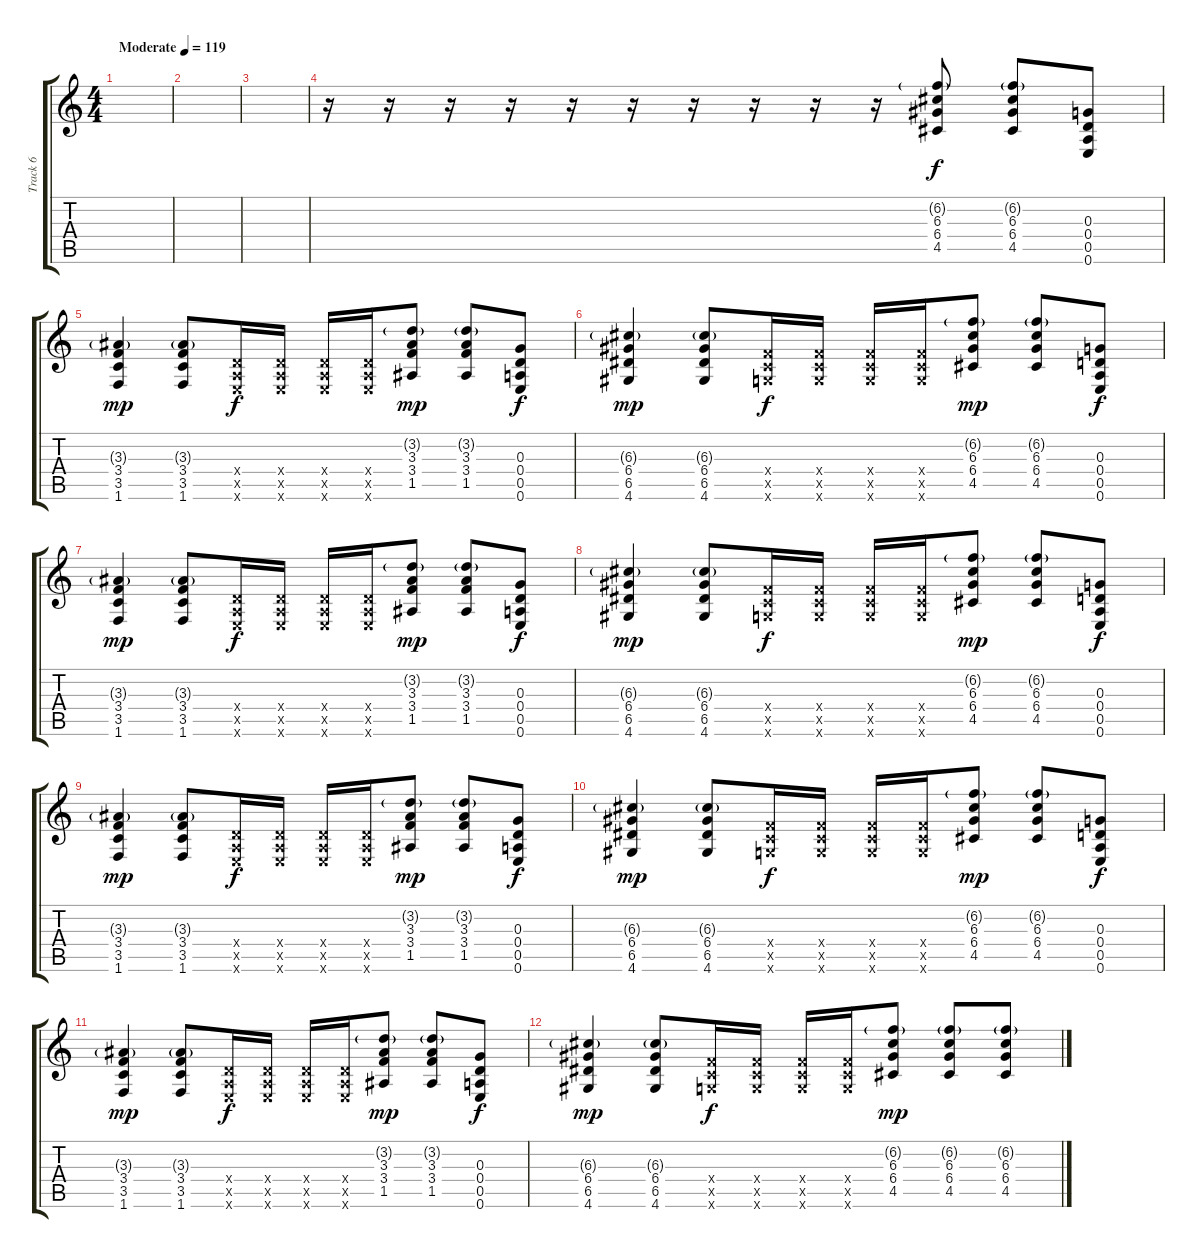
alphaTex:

\track ("Track 6" "Track 6") {instrument distortionguitar}
\staff {score tabs}
\tuning (E4 B3 G3 D3 A2 E2) {hide}
\ts (4 4)
\tempo (119 "Moderate")
\clef g2
\ks c
|
|
|
r.16 r.16 r.16 r.16 r.16 r.16 r.16 r.16 r.16 r.16 (6.2{g} 6.3 6.4 4.5).8 (6.2{g} 6.3 6.4 4.5).8 (0.3 0.4 0.5 0.6).8{dy f} |
(3.3{g} 3.4 3.5 1.6).4{dy mp} (3.3{g} 3.4 3.5 1.6).8 (0.4{x} 0.5{x} 0.6{x}).16{dy f} (0.4{x} 0.5{x} 0.6{x}).16 (0.4{x} 0.5{x} 0.6{x}).16 (0.4{x} 0.5{x} 0.6{x}).16 (3.2{g} 3.3 3.4 1.5).8{dy mp} (3.2{g} 3.3 3.4 1.5).8 (0.3 0.4 0.5 0.6).8{dy f} |
(6.3{g} 6.4 6.5 4.6).4{dy mp} (6.3{g} 6.4 6.5 4.6).8 (3.4{x} 3.5{x} 3.6{x}).16{dy f} (3.4{x} 3.5{x} 3.6{x}).16 (3.4{x} 3.5{x} 3.6{x}).16 (3.4{x} 3.5{x} 3.6{x}).16 (6.2{g} 6.3 6.4 4.5).8{dy mp} (6.2{g} 6.3 6.4 4.5).8 (0.3 0.4 0.5 0.6).8{dy f} |
(3.3{g} 3.4 3.5 1.6).4{dy mp} (3.3{g} 3.4 3.5 1.6).8 (0.4{x} 0.5{x} 0.6{x}).16{dy f} (0.4{x} 0.5{x} 0.6{x}).16 (0.4{x} 0.5{x} 0.6{x}).16 (0.4{x} 0.5{x} 0.6{x}).16 (3.2{g} 3.3 3.4 1.5).8{dy mp} (3.2{g} 3.3 3.4 1.5).8 (0.3 0.4 0.5 0.6).8{dy f} |
(6.3{g} 6.4 6.5 4.6).4{dy mp} (6.3{g} 6.4 6.5 4.6).8 (3.4{x} 3.5{x} 3.6{x}).16{dy f} (3.4{x} 3.5{x} 3.6{x}).16 (3.4{x} 3.5{x} 3.6{x}).16 (3.4{x} 3.5{x} 3.6{x}).16 (6.2{g} 6.3 6.4 4.5).8{dy mp} (6.2{g} 6.3 6.4 4.5).8 (0.3 0.4 0.5 0.6).8{dy f} |
(3.3{g} 3.4 3.5 1.6).4{dy mp} (3.3{g} 3.4 3.5 1.6).8 (0.4{x} 0.5{x} 0.6{x}).16{dy f} (0.4{x} 0.5{x} 0.6{x}).16 (0.4{x} 0.5{x} 0.6{x}).16 (0.4{x} 0.5{x} 0.6{x}).16 (3.2{g} 3.3 3.4 1.5).8{dy mp} (3.2{g} 3.3 3.4 1.5).8 (0.3 0.4 0.5 0.6).8{dy f} |
(6.3{g} 6.4 6.5 4.6).4{dy mp} (6.3{g} 6.4 6.5 4.6).8 (3.4{x} 3.5{x} 3.6{x}).16{dy f} (3.4{x} 3.5{x} 3.6{x}).16 (3.4{x} 3.5{x} 3.6{x}).16 (3.4{x} 3.5{x} 3.6{x}).16 (6.2{g} 6.3 6.4 4.5).8{dy mp} (6.2{g} 6.3 6.4 4.5).8 (0.3 0.4 0.5 0.6).8{dy f} |
(3.3{g} 3.4 3.5 1.6).4{dy mp} (3.3{g} 3.4 3.5 1.6).8 (0.4{x} 0.5{x} 0.6{x}).16{dy f} (0.4{x} 0.5{x} 0.6{x}).16 (0.4{x} 0.5{x} 0.6{x}).16 (0.4{x} 0.5{x} 0.6{x}).16 (3.2{g} 3.3 3.4 1.5).8{dy mp} (3.2{g} 3.3 3.4 1.5).8 (0.3 0.4 0.5 0.6).8{dy f} |
(6.3{g} 6.4 6.5 4.6).4{dy mp} (6.3{g} 6.4 6.5 4.6).8 (3.4{x} 3.5{x} 3.6{x}).16{dy f} (3.4{x} 3.5{x} 3.6{x}).16 (3.4{x} 3.5{x} 3.6{x}).16 (3.4{x} 3.5{x} 3.6{x}).16 (6.2{g} 6.3 6.4 4.5).8{dy mp} (6.2{g} 6.3 6.4 4.5).8 (6.2{g} 6.3 6.4 4.5).8
